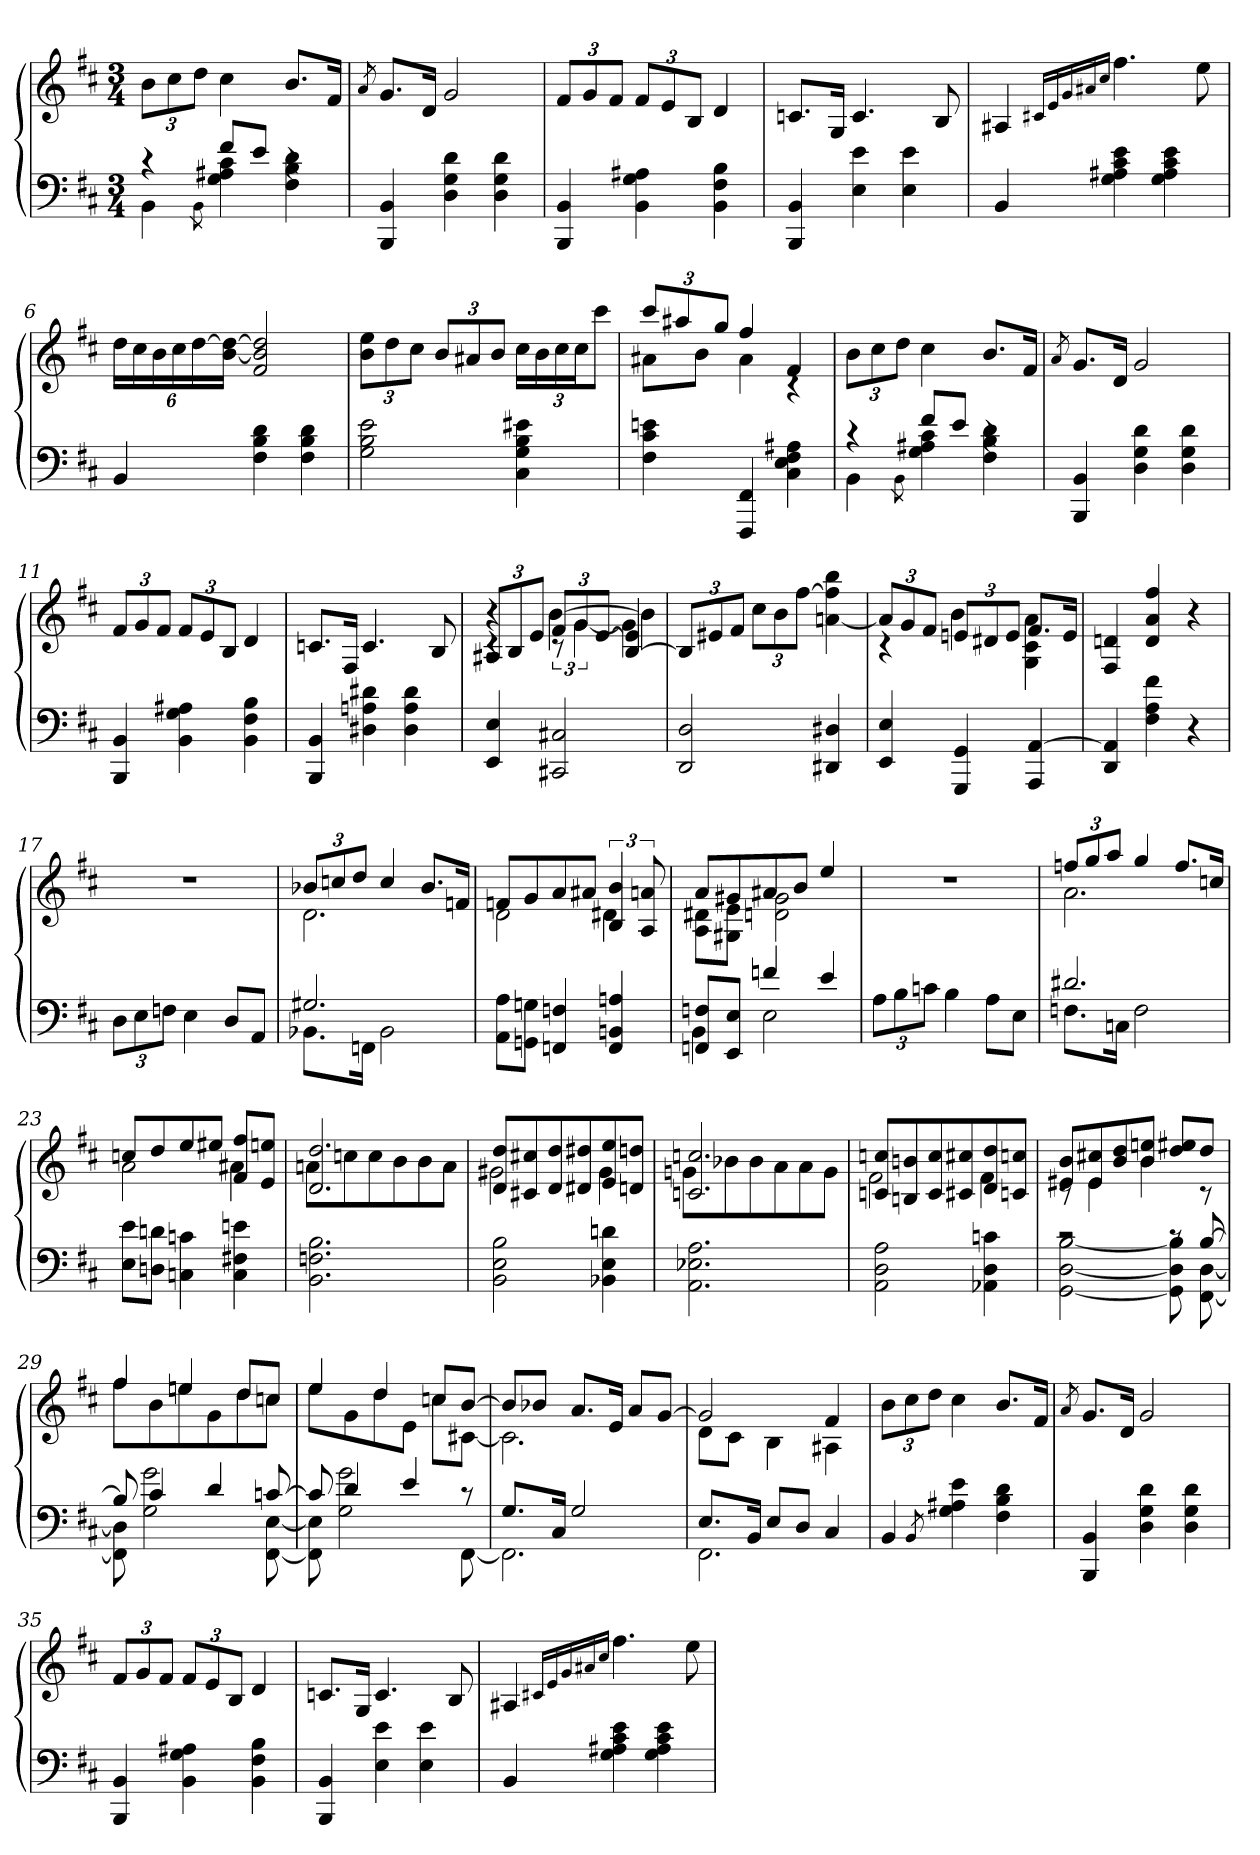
**kern	**kern
*part1	*part1
*staff2	*staff1
*clefF4	*clefG2
*k[f#c#]	*k[f#c#]
*b:	*b:
*M3/4	*M3/4
=1	=1
*^	*
4rc	4BB	12bL
.	.	12cc#
.	.	12ddJ
.	8qBB\	.
8f#L	4G 4A#X 4c#	4cc#
8eJ	.	.
4rc	4F# 4B 4d	8.bL
.	.	16f#Jk
*v	*v	*
=2	=2
.	8qa/
4BBB 4BB	8.gL
.	16dJk
4D 4G 4d	2g
4D 4G 4d	.
=3	=3
4BBB 4BB	12f#L
.	12g
.	12f#J
4BB 4G 4A#X	12f#L
.	12e
.	12BJ
4BB 4F# 4B	4d
=4	=4
4BBB 4BB	8.cnL
.	16GJk
4E 4e	4.c
4E 4e	.
.	8B
=5	=5
4BB	4A#X
.	16qqc#X/LL
.	16qqe/
.	16qqg/
.	16qqa#X/
.	16qqcc#/JJ
4G 4A#X 4c# 4e	4.ff#
4G 4A# 4c# 4e	.
.	8ee
=6	=6
4BB	24ddLL
.	24cc#
.	24b
.	24cc#
.	[24dd
.	[24b 24dd_JJ
4F# 4B 4d	2f# 2b] 2dd]
4F# 4B 4d	.
=7	=7
2G 2B 2e	12b 12eeL
.	12dd
.	12cc#J
.	12bL
.	12a#X
.	12bJ
4C# 4G 4B 4e#X	24cc#LL
.	24b
.	24cc#
.	24cc#J
.	12ccc#J
=8	=8
*	*^
4F# 4c# 4en	12ccc#L	8a#XL
.	12aa#X	.
.	.	8bJ
.	12ggJ	.
4FFF# 4FF#	4ff#	4a#
4C# 4E 4F# 4A#X	4f#	4rc
*	*v	*v
=9	=9
*^	*
4rc	4BB	12bL
.	.	12cc#
.	.	12ddJ
.	8qBB\	.
8f#L	4G 4A#X 4c#	4cc#
8eJ	.	.
4rc	4F# 4B 4d	8.bL
.	.	16f#Jk
*v	*v	*
=10	=10
.	8qa/
4BBB 4BB	8.gL
.	16dJk
4D 4G 4d	2g
4D 4G 4d	.
=11	=11
4BBB 4BB	12f#L
.	12g
.	12f#J
4BB 4G 4A#X	12f#L
.	12e
.	12BJ
4BB 4F# 4B	4d
=12	=12
4BBB 4BB	8.cnL
.	16F#Jk
4D#X 4An 4d#X	4.c
4D# 4A 4d#	.
.	8B
=13	=13
*	*^
*	*	*^
4EE 4E	12A#XL	4rc	4r
.	12B	.	.
.	12eJ	.	.
2CC#X 2C#X	12f#L	12rc	[4b\
.	12g	[6g	.
.	[12eJ	.	.
.	[4B 4e]	4g]	4b\]
*	*v	*v	*v
=14	=14
2DD 2D	12BL]
.	12e#X
.	12f#J
.	12cc#L
.	12b
.	[12ff#J
4DD#X 4D#X	[4an 4ff#] 4bb
=15	=15
*	*^
4EE 4E	12aL]	4rc
.	12g	.
.	12f#J	.
4GGG 4GG	12enL	4b
.	12d#X	.
.	12eJ	.
4AAA [4AA	8.f#L	4G 4c# 4a
.	16eJk	.
*	*v	*v
=16	=16
4DD 4AA]	4F# 4dn
4F# 4A 4f#	4d 4a 4ff#
4r	4r
=17	=17
12DL	2.r
12E	.
12FnJ	.
4E	.
8DL	.
8AAJ	.
=18	=18
*^	*^
2.G#X	8.BB-XL	12b-XL	2.d
.	.	12ccn	.
.	.	12ddJ	.
.	16FFnJk	.	.
.	2BB-	4cc	.
.	.	8.b-L	.
.	.	16fnJk	.
*v	*v	*	*
=19	=19	=19
8AA 8AL	8fnL	2d
8GGn 8GnJ	8g	.
4FFn 4Fn	8a	.
.	8a#XJ	.
4FF 4BBn 4An	6B 6b	4d#X
.	12A 12an	.
=20	=20	=20
*^	*	*
8FFn 8FnL	4BB	8aL	8A 8d#XL
8EE 8EJ	.	8g#X	8G#X 8eJ
4fn	2E	8a#X	2dn 2g#
.	.	8bJ	.
4e	.	4ee	.
*v	*v	*	*
*	*v	*v
=21	=21
12AL	2.r
12B	.
12cnJ	.
4B	.
8AL	.
8EJ	.
=22	=22
*^	*^
2.d#X	8.FnL	12ffnL	2.a
.	.	12gg	.
.	.	12aaJ	.
.	16CnJk	.	.
.	2F	4gg	.
.	.	8.ffL	.
.	.	16ccnJk	.
*v	*v	*	*
=23	=23	=23
8E 8eL	8ccnL	2a
8Dn 8dnJ	8dd	.
4Cn 4cn	8ee	.
.	8ee#XJ	.
4C 4F#X 4en	8f# 8ff#L	4a#X
.	8e 8eenJ	.
=24	=24	=24
2.BB 2.Fn 2.B	2.d 2.dd	8anL
.	.	8ccn
.	.	8cc
.	.	8b
.	.	8b
.	.	8aJ
=25	=25	=25
2BB 2E 2B	8d 8ddL	2g#X
.	8c#X 8cc#X	.
.	8d 8dd	.
.	8d#X 8dd#X	.
4BB-X 4E 4dn	8e 8ee	4g#
.	8dn 8ddnJ	.
=26	=26	=26
2.AA 2.E-X 2.A	2.cn 2.ccn	8gnL
.	.	8b-X
.	.	8b-
.	.	8a
.	.	8a
.	.	8gJ
=27	=27	=27
2AA 2D 2A	8cn 8ccnL	2f#
.	8Bn 8bn	.
.	8c 8cc	.
.	8c#X 8cc#X	.
4AA-X 4D 4cn	8d 8dd	4f#
.	8cn 8ccnJ	.
=28	=28	=28
*^	*	*
2rc	[2GG [2D [2B	8e#X 8bL	8rc
.	.	8e# 8cc#X	4e#
.	.	8b 8dd	.
.	.	8b 8eenJ	4b
8rc	8GG] 8D] 8B]	8dd 8ee#XL	.
[8B	[8FF# [8D	8ddJ	8rc
=29	=29	=29	=29
8B]	8FF#] 8D]	4ff#	8ff#L
4c#	2G 2g	.	8b
.	.	4een	8een
4d	.	.	8g
.	.	8ddL	8dd
[8cn	[8FF# [8E	8ccnJ	8ccJ
=30	=30	=30	=30
8c]	8FF#] 8E]	4ee	8eeL
4d	2G 2g	.	8g
.	.	4dd	8dd
4e	.	.	8eJ
.	.	8ccnL	8ccL
8rc	[8FF#	[8bJ	[8c#XJ
=31	=31	=31	=31
8.GL	2.FF#]	8bL]	2.c#]
.	.	8b-XJ	.
16C#Jk	.	.	.
2G	.	8.aL	.
.	.	16eJk	.
.	.	8aL	.
.	.	[8gJ	.
=32	=32	=32	=32
8.EL	2.FF#	2g]	8dL
.	.	.	8c#J
16BBJk	.	.	.
8EL	.	.	4B
8DJ	.	.	.
4C#	.	4f#	4A#X
*v	*v	*	*
*	*v	*v
=33	=33
4BB	12bL
.	12cc#
.	12ddJ
8qBB/	.
4G 4A#X 4e	4cc#
4F# 4B 4d	8.bL
.	16f#Jk
=34	=34
.	8qa/
4BBB 4BB	8.gL
.	16dJk
4D 4G 4d	2g
4D 4G 4d	.
=35	=35
4BBB 4BB	12f#L
.	12g
.	12f#J
4BB 4G 4A#X	12f#L
.	12e
.	12BJ
4BB 4F# 4B	4d
=36	=36
4BBB 4BB	8.cnL
.	16GJk
4E 4e	4.c
4E 4e	.
.	8B
=37	=37
4BB	4A#X
.	16qqc#X/LL
.	16qqe/
.	16qqg/
.	16qqa#X/
.	16qqcc#/JJ
4G 4A#X 4c# 4e	4.ff#
4G 4A# 4c# 4e	.
.	8ee
=	=
*-	*-
